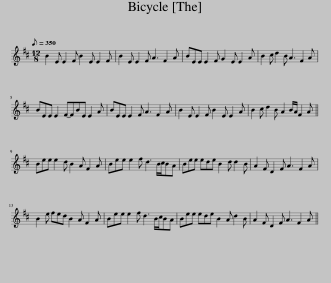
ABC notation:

X:1
L:1/8
Q:1/8=350
M:12/8
I:linebreak $
K:D
V:1 treble
V:1
 B2 E E2 F B2 E E2 F | B2 E E2 F A3 F2 A | BEE E2 F G2 E E2 A | B2 c d2 B A3 F2 A |$ BEE E2 F-FBE E2 A | %5
 BEE E2 F A3 F2 A | B2 E E2 F B2 E E2 A | B2 c d2 B A2 B/A/ F2 A ||$ Bee e2 d B2 A F2 A | Bee e2 f d3 B/c/BA | %10
 Bee ede B2 d d2 B | A2 F D2 F A3 F2 A |$ B2 e fed B2 A F2 A | Bee e2 f d3 B/c/BA | Bee ede B2 A d2 B | %15
 A2 F D2 F A3 F2 A || %16
